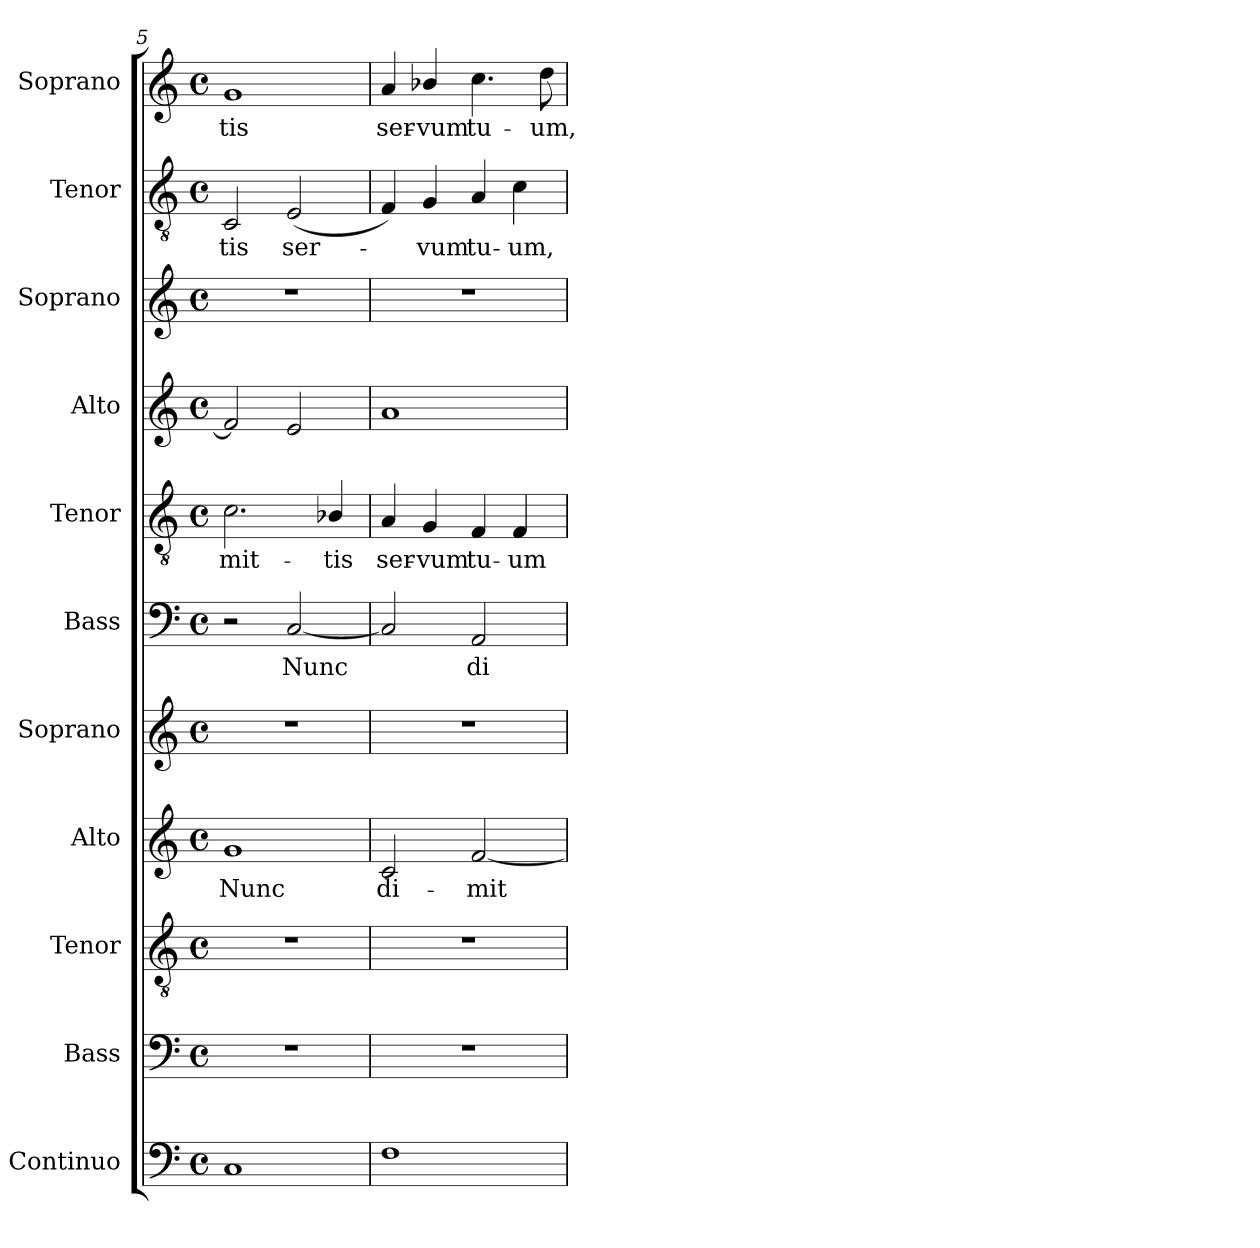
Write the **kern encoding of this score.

**kern	**kern	**kern	**kern	**text	**kern	**kern	**text	**kern	**text	**kern	**kern	**kern	**text	**kern	**text
*part11	*part10	*part9	*part8	*part8	*part7	*part6	*part6	*part5	*part5	*part4	*part3	*part2	*part2	*part1	*part1
*staff11	*staff10	*staff9	*staff8	*staff8	*staff7	*staff6	*staff6	*staff5	*staff5	*staff4	*staff3	*staff2	*staff2	*staff1	*staff1
*I"Continuo	*I"Bass	*I"Tenor	*I"Alto	*	*I"Soprano	*I"Bass	*	*I"Tenor	*	*I"Alto	*I"Soprano	*I"Tenor	*	*I"Soprano	*
*I'Cont.	*I'B.	*I'T.	*I'A.	*	*I'S.	*I'B.	*	*I'T.	*	*I'A.	*I'S.	*I'T.	*	*I'S.	*
*clefF4	*clefF4	*clefGv2	*clefG2	*	*clefG2	*clefF4	*	*clefGv2	*	*clefG2	*clefG2	*clefGv2	*	*clefG2	*
*	*	*ITrd7c12	*	*	*	*	*	*ITrd7c12	*	*	*	*ITrd7c12	*	*	*
*k[]	*k[]	*k[]	*k[]	*	*k[]	*k[]	*	*k[]	*	*k[]	*k[]	*k[]	*	*k[]	*
*C:	*C:	*C:	*C:	*	*C:	*C:	*	*C:	*	*C:	*C:	*C:	*	*C:	*
*M4/4	*M4/4	*M4/4	*M4/4	*	*M4/4	*M4/4	*	*M4/4	*	*M4/4	*M4/4	*M4/4	*	*M4/4	*
*met(c)	*met(c)	*met(c)	*met(c)	*	*met(c)	*met(c)	*	*met(c)	*	*met(c)	*met(c)	*met(c)	*	*met(c)	*
=5	=5	=5	=5	=5	=5	=5	=5	=5	=5	=5	=5	=5	=5	=5	=5
!	!	!	!	!LO:LY:b:color=#000000	!	!	!	!	!	!	!	!	!	!	!
!	!	!	!	!	!	!	!	!	!LO:LY:b:color=#000000	!	!	!	!	!	!
!	!	!	!	!	!	!	!	!	!	!	!	!	!LO:LY:b:color=#000000	!	!
!	!	!	!	!	!	!	!	!	!	!	!	!	!	!	!LO:LY:b:color=#000000
1Ci	1r	1r	1gi	Nunc	1r	2r	.	2.Ci\	-mit-	2fi/]	1r	2CCi/	-tis	1gi	-tis
!	!	!	!	!	!	!	!LO:LY:b:color=#000000	!	!	!	!	!	!	!	!
!	!	!	!	!	!	!	!	!	!	!	!	!	!LO:LY:b:color=#000000	!	!
.	.	.	.	.	.	[2Ci/	Nunc	.	.	2ei/	.	(2EEi/	ser-	.	.
!	!	!	!	!	!	!	!	!	!LO:LY:b:color=#000000	!	!	!	!	!	!
.	.	.	.	.	.	.	.	4BB-i/	-tis	.	.	.	.	.	.
=6	=6	=6	=6	=6	=6	=6	=6	=6	=6	=6	=6	=6	=6	=6	=6
!	!	!	!	!LO:LY:b:color=#000000	!	!	!	!	!	!	!	!	!	!	!
!	!	!	!	!	!	!	!	!	!LO:LY:b:color=#000000	!	!	!	!	!	!
!	!	!	!	!	!	!	!	!	!	!	!	!	!	!	!LO:LY:b:color=#000000
1Fi	1r	1r	2ci/	di-	1r	2Ci/]	.	4AAi/	ser-	1ai	1r	4FFi/)	.	4ai/	ser-
!	!	!	!	!	!	!	!	!	!LO:LY:b:color=#000000	!	!	!	!	!	!
!	!	!	!	!	!	!	!	!	!	!	!	!	!LO:LY:b:color=#000000	!	!
!	!	!	!	!	!	!	!	!	!	!	!	!	!	!	!LO:LY:b:color=#000000
.	.	.	.	.	.	.	.	4GGi/	-vum	.	.	4GGi/	-vum	4b-i/	-vum
!	!	!	!	!LO:LY:b:color=#000000	!	!	!	!	!	!	!	!	!	!	!
!	!	!	!	!	!	!	!LO:LY:b:color=#000000	!	!	!	!	!	!	!	!
!	!	!	!	!	!	!	!	!	!LO:LY:b:color=#000000	!	!	!	!	!	!
!	!	!	!	!	!	!	!	!	!	!	!	!	!LO:LY:b:color=#000000	!	!
!	!	!	!	!	!	!	!	!	!	!	!	!	!	!	!LO:LY:b:color=#000000
.	.	.	[2fi/	-mit-	.	2AAi/	di-	4FFi/	tu-	.	.	4AAi/	tu-	4.cci\	tu-
!	!	!	!	!	!	!	!	!	!LO:LY:b:color=#000000	!	!	!	!	!	!
!	!	!	!	!	!	!	!	!	!	!	!	!	!LO:LY:b:color=#000000	!	!
.	.	.	.	.	.	.	.	4FFi/	-um	.	.	4Ci\	-um,	.	.
!	!	!	!	!	!	!	!	!	!	!	!	!	!	!	!LO:LY:b:color=#000000
.	.	.	.	.	.	.	.	.	.	.	.	.	.	8ddi\	-um,
=	=	=	=	=	=	=	=	=	=	=	=	=	=	=	=
*-	*-	*-	*-	*-	*-	*-	*-	*-	*-	*-	*-	*-	*-	*-	*-
